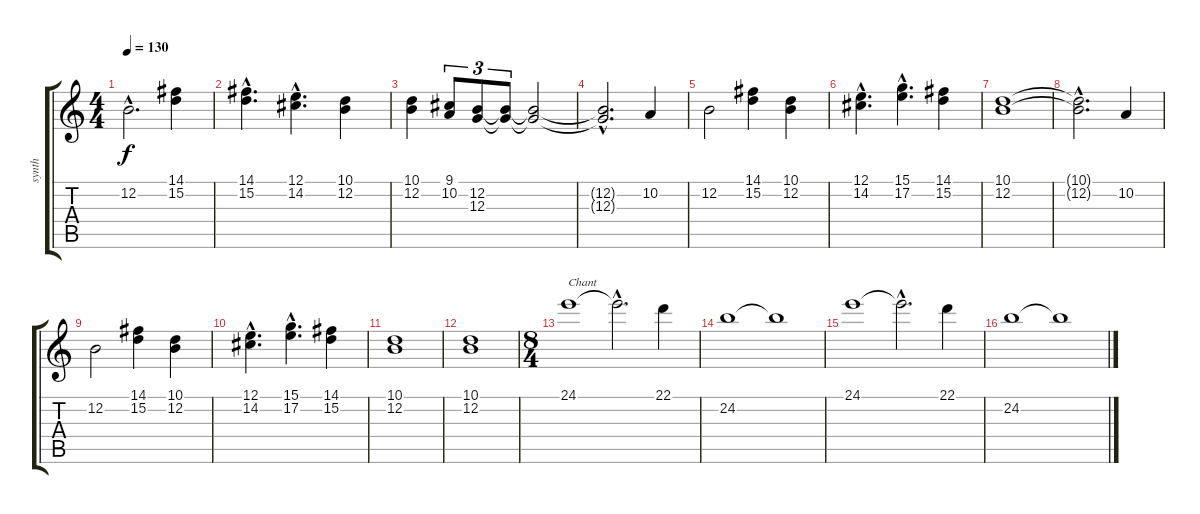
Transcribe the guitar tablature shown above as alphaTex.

\track ("synth" "synth") {instrument synthstrings1}
\staff {score tabs}
\tuning (E4 B3 G3 D3 A2 E2) {hide}
\ts (4 4)
\tempo 130
\clef g2
\ks c
12.2{hac}.2{d dy f} (14.1 15.2).4 |
(14.1{hac} 15.2{hac}).4{d} (12.1{hac} 14.2{hac}).4{d} (10.1 12.2).4 |
(10.1 12.2).4 (9.1 10.2).8{tu (3 2)} (12.2 12.3).8{tu (3 2)} (12.2{t} 12.3{t}).8{tu (3 2)} (12.2{t} 12.3{t}).2 |
(12.2{hac t} 12.3{hac t}).2{d} 10.2.4 |
12.2.2 (14.1 15.2).4 (10.1 12.2).4 |
(12.1{hac} 14.2{hac}).4{d} (15.1{hac} 17.2{hac}).4{d} (14.1 15.2).4 |
(10.1 12.2).1 |
(10.1{hac t} 12.2{hac t}).2{d} 10.2.4 |
12.2.2 (14.1 15.2).4 (10.1 12.2).4 |
(12.1{hac} 14.2{hac}).4{d} (15.1{hac} 17.2{hac}).4{d} (14.1 15.2).4 |
(10.1 12.2).1 |
(10.1 12.2).1 |
\ts (8 4)
24.1.1{txt "Chant" volume 7} 24.1{hac t}.2{d} 22.1.4 |
24.2.1 24.2{t}.1 |
24.1.1 24.1{hac t}.2{d} 22.1.4 |
24.2.1 24.2{t}.1
